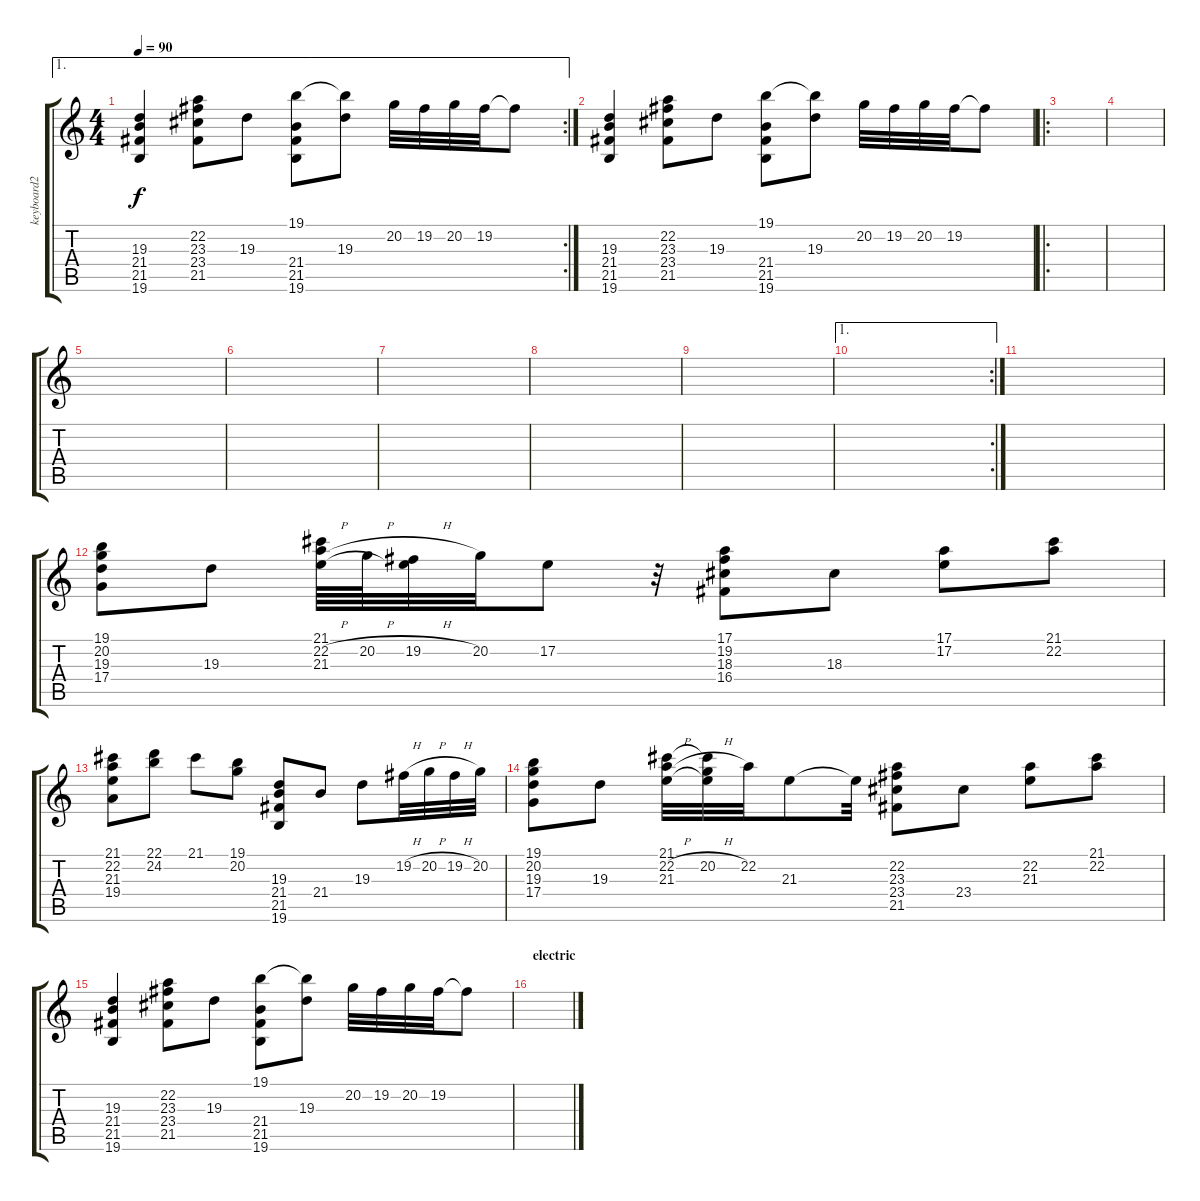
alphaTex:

\track ("keyboard2" "keyboard2") {instrument harpsichord}
\staff {score tabs}
\tuning (E4 B3 G3 D3 A2 E2) {hide}
\ae 1
\rc 2
\ts (4 4)
\tempo 90
\clef g2
\ks c
(19.3 21.4 21.5 19.6).4{dy f} (22.2 23.3 23.4 21.5).8 19.3.8 (19.1 21.4 21.5 19.6).8 (19.1{t} 19.3).8 20.2.32 19.2.32 20.2.32 19.2.32 19.2{t}.8 |
(19.3 21.4 21.5 19.6).4 (22.2 23.3 23.4 21.5).8 19.3.8 (19.1 21.4 21.5 19.6).8 (19.1{t} 19.3).8 20.2.32 19.2.32 20.2.32 19.2.32 19.2{t}.8 |
\ro
|
|
|
|
|
|
|
\ae 1
\rc 2
|
|
(19.1 20.2 19.3 17.4).8 19.3.8 (21.1 22.2{h} 21.3).64 20.2{h}.64 (19.2{h} 21.3{t}).32 20.2.32 17.2.8 r.32 (17.1 19.2 18.3 16.4).8 18.3.8 (17.1 17.2).8 (21.1 22.2).8 |
(21.1 22.2 21.3 19.4).8 (22.1 24.2).8 21.1.8 (19.1 20.2).8 (19.3 21.4 21.5 19.6).8 21.4.8 19.3.8 19.2{h}.32 20.2{h}.32 19.2{h}.32 20.2.32 |
(19.1 20.2 19.3 17.4).8 19.3.8 (21.1 22.2{h} 21.3).32 (21.1{t} 20.2{h} 21.3{t}).32 22.2.32 21.3.8 21.3{t}.32 (22.2 23.3 23.4 21.5).8 23.4.8 (22.2 21.3).8 (21.1 22.2).8 |
(19.3 21.4 21.5 19.6).4 (22.2 23.3 23.4 21.5).8 19.3.8 (19.1 21.4 21.5 19.6).8 (19.1{t} 19.3).8 20.2.32 19.2.32 20.2.32 19.2.32 19.2{t}.8 |
\section ("" "electric")
